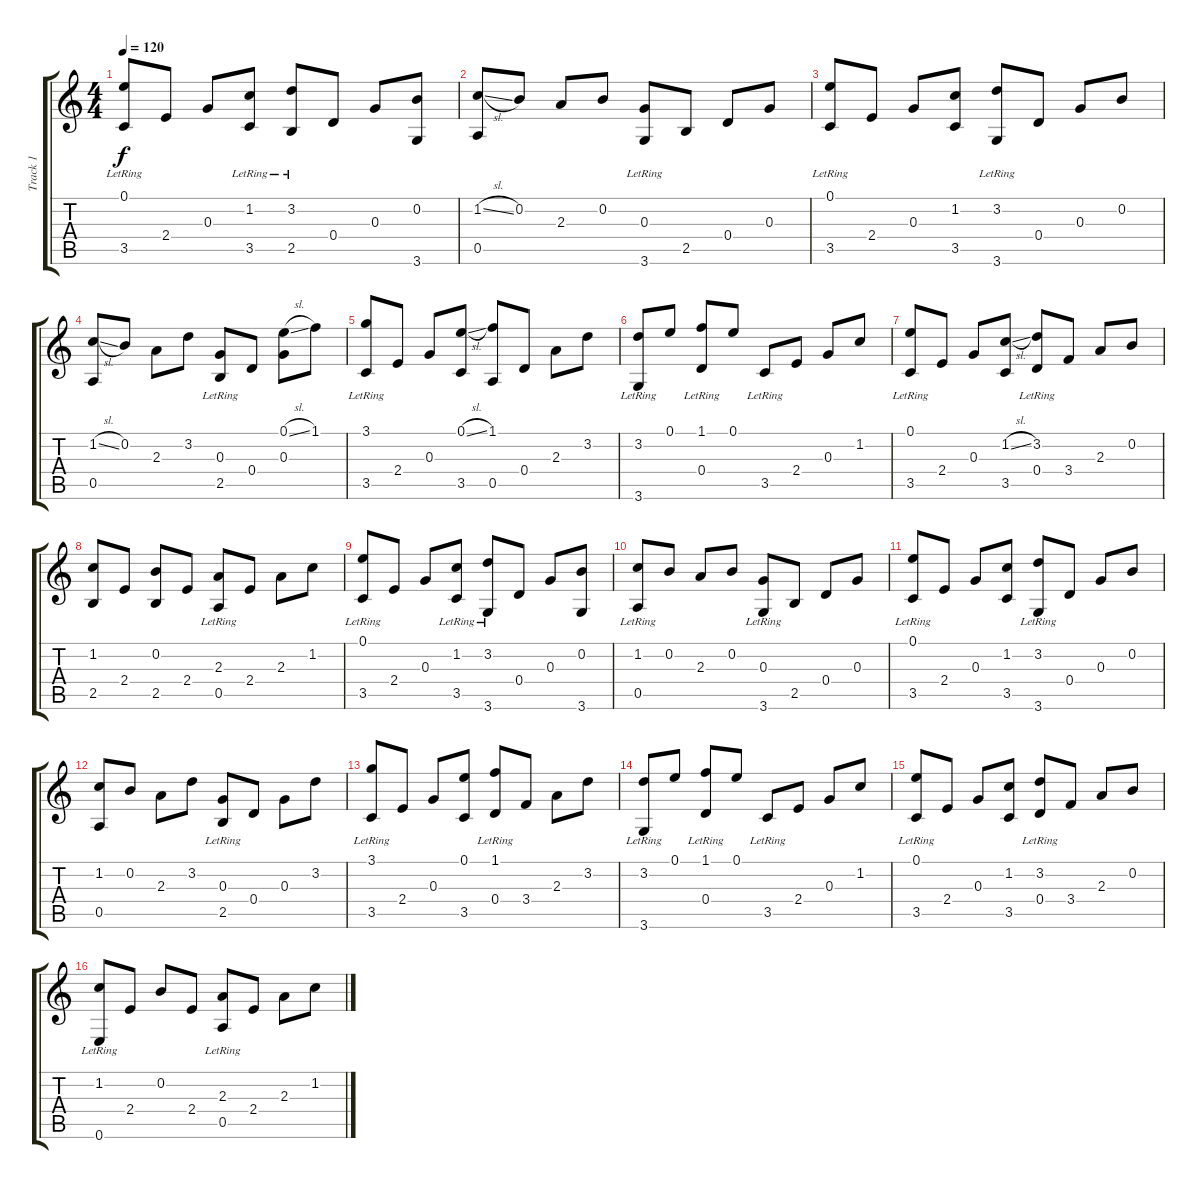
\track ("Track 1" "Track 1") {instrument acousticguitarsteel}
\staff {score tabs}
\tuning (E4 B3 G3 D3 A2 E2) {hide}
\ts (4 4)
\tempo 120
\clef g2
\ks c
(0.1 3.5{lr}).8{dy f instrument acousticguitarsteel} 2.4.8 0.3.8 (1.2 3.5{lr}).8 (3.2{lr} 2.5).8 0.4.8 0.3.8 (0.2 3.6).8 |
(1.2{sl} 0.5).8 0.2.8 2.3.8 0.2.8 (0.3 3.6{lr}).8 2.5.8 0.4.8 0.3.8 |
(0.1 3.5{lr}).8 2.4.8 0.3.8 (1.2 3.5).8 (3.2 3.6{lr}).8 0.4.8 0.3.8 0.2.8 |
(1.2{sl} 0.5).8 0.2.8 2.3.8 3.2.8 (0.3 2.5{lr}).8 0.4.8 (0.1{sl} 0.3).8 1.1.8 |
(3.1 3.5{lr}).8 2.4.8 0.3.8 (0.1{sl} 3.5).8 (1.1 0.5).8 0.4.8 2.3.8 3.2.8 |
(3.2 3.6{lr}).8 0.1.8 (1.1 0.4{lr}).8 0.1.8 3.5{lr}.8 2.4.8 0.3.8 1.2.8 |
(0.1 3.5{lr}).8 2.4.8 0.3.8 (1.2{sl} 3.5).8 (3.2 0.4{lr}).8 3.4.8 2.3.8 0.2.8 |
(1.2 2.5).8 2.4.8 (0.2 2.5).8 2.4.8 (2.3 0.5{lr}).8 2.4.8 2.3.8 1.2.8 |
(0.1 3.5{lr}).8 2.4.8 0.3.8 (1.2 3.5{lr}).8 (3.2{lr} 3.6{lr}).8 0.4.8 0.3.8 (0.2 3.6).8 |
(1.2 0.5{lr}).8 0.2.8 2.3.8 0.2.8 (0.3 3.6{lr}).8 2.5.8 0.4.8 0.3.8 |
(0.1 3.5{lr}).8 2.4.8 0.3.8 (1.2 3.5).8 (3.2 3.6{lr}).8 0.4.8 0.3.8 0.2.8 |
(1.2 0.5).8 0.2.8 2.3.8 3.2.8 (0.3 2.5{lr}).8 0.4.8 0.3.8 3.2.8 |
(3.1 3.5{lr}).8 2.4.8 0.3.8 (0.1 3.5).8 (1.1 0.4{lr}).8 3.4.8 2.3.8 3.2.8 |
(3.2 3.6{lr}).8 0.1.8 (1.1 0.4{lr}).8 0.1.8 3.5{lr}.8 2.4.8 0.3.8 1.2.8 |
(0.1 3.5{lr}).8 2.4.8 0.3.8 (1.2 3.5).8 (3.2 0.4{lr}).8 3.4.8 2.3.8 0.2.8 |
(1.2 0.6{lr}).8 2.4.8 0.2.8 2.4.8 (2.3 0.5{lr}).8 2.4.8 2.3.8 1.2.8
